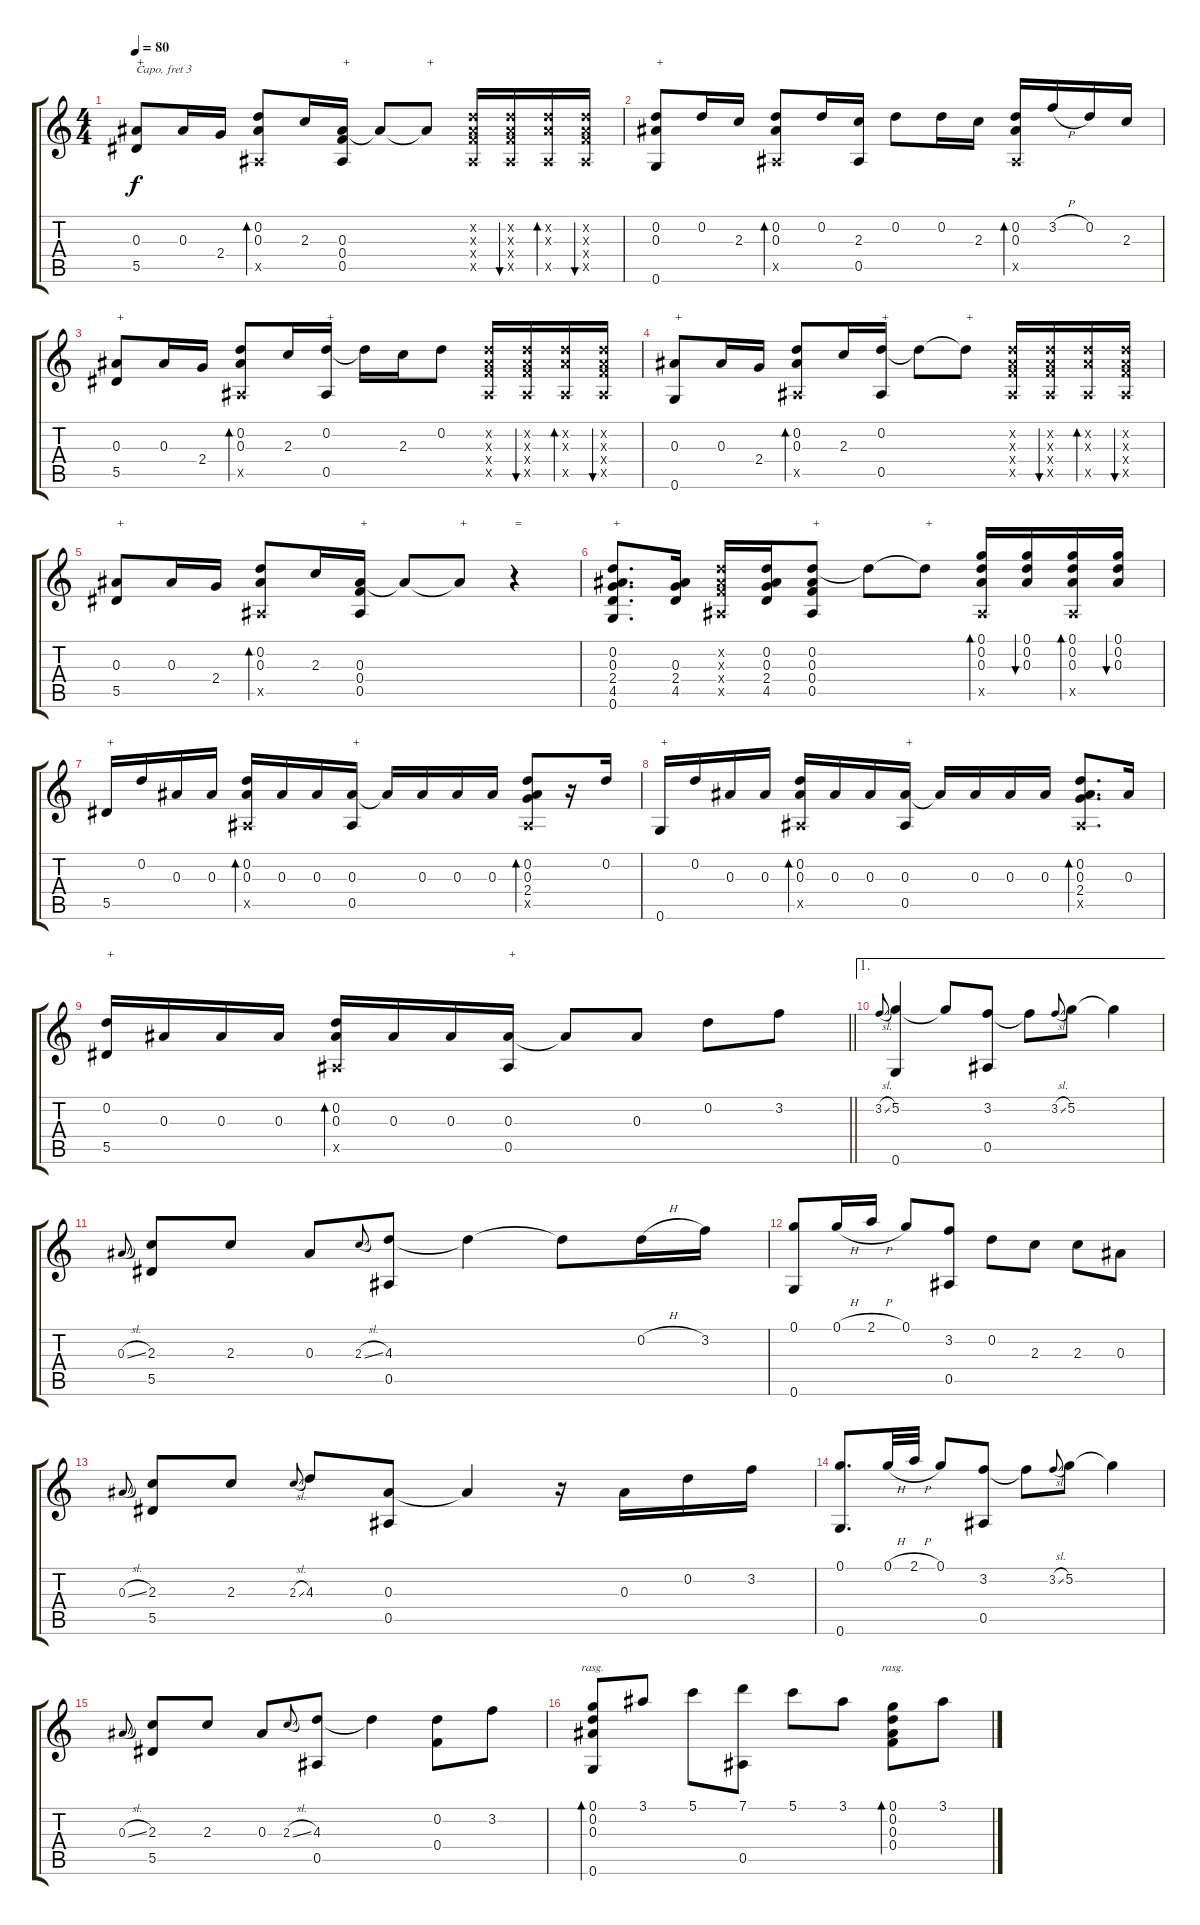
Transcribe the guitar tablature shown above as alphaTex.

\track "" {instrument acousticguitarnylon}
\staff {score tabs}
\capo 3
\tuning (E4 B3 G3 D3 G2 E2) {hide}
\ts (4 4)
\tempo 80
\clef g2
\ks c
(0.3 5.5).8{txt "+" dy f} 0.3.16 2.4.16 (0.2 0.3 0.5{x}).8{bd 30} 2.3.16 (0.3 0.4 0.5).16{txt "+"} 0.3{t}.8 0.3{t}.8{txt "+"} (0.2{x} 0.3{x} 0.4{x} 0.5{x}).16 (0.2{x} 0.3{x} 0.4{x} 0.5{x}).16{bu 30} (0.2{x} 0.3{x} 0.5{x}).16{bd 30} (0.2{x} 0.3{x} 0.4{x} 0.5{x}).16{bu 30} |
(0.2 0.3 0.6).8{txt "+"} 0.2.16 2.3.16 (0.2 0.3 0.5{x}).8{bd 30} 0.2.16 (2.3 0.5).16 0.2.8 0.2.16 2.3.16 (0.2 0.3 0.5{x}).16{bd 30} 3.2{h}.16 0.2.16 2.3.16 |
(0.3 5.5).8{txt "+"} 0.3.16 2.4.16 (0.2 0.3 0.5{x}).8{bd 30} 2.3.16 (0.2 0.5).16{txt "+"} 0.2{t}.16 2.3.16 0.2.8 (0.2{x} 0.3{x} 0.4{x} 0.5{x}).16 (0.2{x} 0.3{x} 0.4{x} 0.5{x}).16{bu 30} (0.2{x} 0.3{x} 0.5{x}).16{bd 30} (0.2{x} 0.3{x} 0.4{x} 0.5{x}).16{bu 30} |
(0.3 0.6).8{txt "+"} 0.3.16 2.4.16 (0.2 0.3 0.5{x}).8{bd 30} 2.3.16 (0.2 0.5).16{txt "+"} 0.2{t}.8 0.2{t}.8{txt "+"} (0.2{x} 0.3{x} 0.4{x} 0.5{x}).16 (0.2{x} 0.3{x} 0.4{x} 0.5{x}).16{bu 30} (0.2{x} 0.3{x} 0.5{x}).16{bd 30} (0.2{x} 0.3{x} 0.4{x} 0.5{x}).16{bu 30} |
(0.3 5.5).8{txt "+"} 0.3.16 2.4.16 (0.2 0.3 0.5{x}).8{bd 30} 2.3.16 (0.3 0.4 0.5).16{txt "+"} 0.3{t}.8 0.3{t}.8{txt "+"} r.4{txt "="} |
(0.2 0.3 2.4 4.5 0.6).8{d txt "+"} (0.3 2.4 4.5).16 (0.2{x} 0.3{x} 0.4{x} 0.5{x}).16 (0.2 0.3 2.4 4.5).16 (0.2 0.3 0.4 0.5).8{txt "+"} 0.2{t}.8 0.2{t}.8{txt "+"} (0.1 0.2 0.3 0.5{x}).16{bd 30} (0.1 0.2 0.3).16{bu 30} (0.1 0.2 0.3 0.5{x}).16{bd 30} (0.1 0.2 0.3).16{bu 30} |
5.5.16{txt "+"} 0.2.16 0.3.16 0.3.16 (0.2 0.3 0.5{x}).16{bd 30} 0.3.16 0.3.16 (0.3 0.5).16{txt "+"} 0.3{t}.16 0.3.16 0.3.16 0.3.16 (0.2 0.3 2.4 0.5{x}).8{bd 30} r.16 0.2.16 |
0.6.16{txt "+"} 0.2.16 0.3.16 0.3.16 (0.2 0.3 0.5{x}).16{bd 30} 0.3.16 0.3.16 (0.3 0.5).16{txt "+"} 0.3{t}.16 0.3.16 0.3.16 0.3.16 (0.2 0.3 2.4 0.5{x}).8{d bd 30} 0.3.16 |
\barLineRight lightlight
(0.2 5.5).16{txt "+"} 0.3.16 0.3.16 0.3.16 (0.2 0.3 0.5{x}).16{bd 30} 0.3.16 0.3.16 (0.3 0.5).16{txt "+"} 0.3{t}.8 0.3.8 0.2.8 3.2.8 |
\ae 1
3.2{sl}.8{gr onbeat} (5.2 0.6).4 5.2{t}.8 (3.2 0.5).8 3.2{t}.8 3.2{sl}.8{gr onbeat} 5.2.8 5.2{t}.4 |
0.3{sl}.8{gr onbeat} (2.3 5.5).8 2.3.8 0.3.8 2.3{sl}.8{gr onbeat} (4.3 0.5).8 4.3{t}.4 4.3{t}.8 0.2{h}.16 3.2.16 |
(0.1 0.6).8 0.1{h}.16 2.1{h}.16 0.1.8 (3.2 0.5).8 0.2.8 2.3.8 2.3.8 0.3.8 |
0.3{sl}.8{gr onbeat} (2.3 5.5).8 2.3.8 2.3{sl}.8{gr onbeat} 4.3.8 (0.3 0.5).8 0.3{t}.4 r.16 0.3.16 0.2.16 3.2.16 |
(0.1 0.6).8{d} 0.1{h}.32 2.1{h}.32 0.1.8 (3.2 0.5).8 3.2{t}.8 3.2{sl}.8{gr onbeat} 5.2.8 5.2{t}.4 |
0.3{sl}.8{gr onbeat} (2.3 5.5).8 2.3.8 0.3.8 2.3{sl}.8{gr onbeat} (4.3 0.5).8 4.3{t}.4 (0.2 0.4).8 3.2.8 |
(0.1 0.2 0.3 0.6).8{bd 120 rasg ii} 3.1.8 5.1.8 (7.1 0.5).8 5.1.8 3.1.8 (0.1 0.2 0.3 0.4).8{bd 240 rasg ii} 3.1.8
